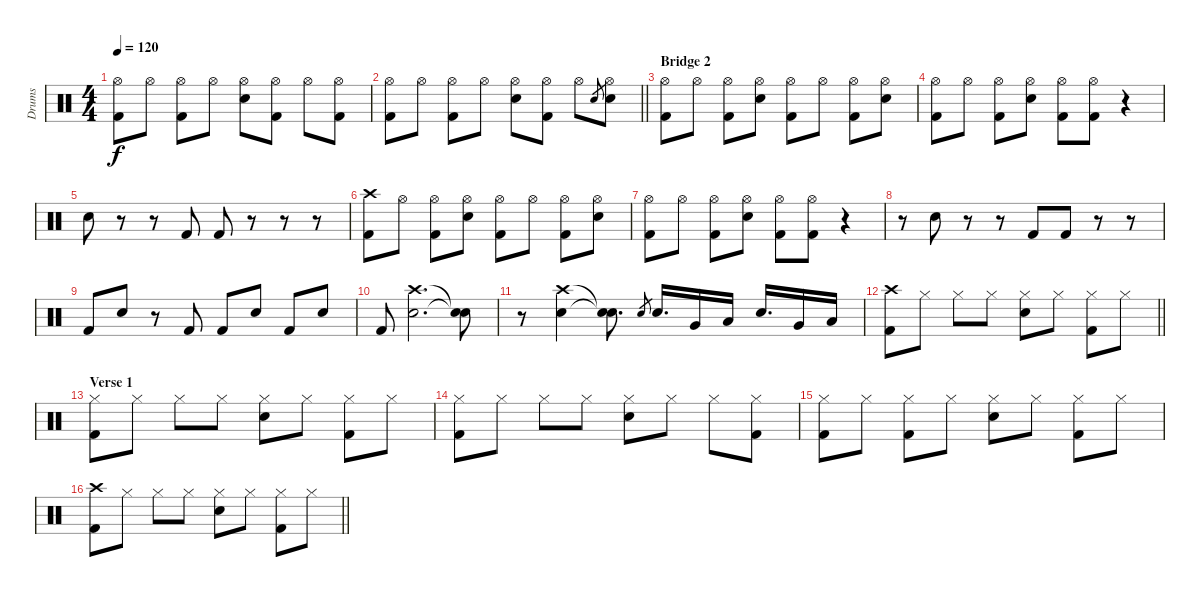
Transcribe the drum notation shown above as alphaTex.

\track ("Drums" "Drums") {instrument percussion}
\staff {score}
\articulation defaults
\ts (4 4)
\tempo 120
\clef neutral
\ks c
("Hi-Hat (open)" "Kick (hit) 2").8{dy f} "Hi-Hat (open)".8 ("Hi-Hat (open)" "Kick (hit) 2").8 "Hi-Hat (open)".8 ("Hi-Hat (open)" "Snare (hit) 2").8 ("Hi-Hat (open)" "Kick (hit) 2").8 "Hi-Hat (open)".8 ("Hi-Hat (open)" "Kick (hit) 2").8 |
\barLineRight lightlight
("Hi-Hat (open)" "Kick (hit) 2").8 "Hi-Hat (open)".8 ("Hi-Hat (open)" "Kick (hit) 2").8 "Hi-Hat (open)".8 ("Hi-Hat (open)" "Snare (hit) 2").8 ("Hi-Hat (open)" "Kick (hit) 2").8 "Hi-Hat (open)".8 "Snare (hit) 2".8{gr} ("Hi-Hat (open)" "Snare (hit) 2").8 |
\section ("" "Bridge 2")
("Hi-Hat (open)" "Kick (hit) 2").8 "Hi-Hat (open)".8 ("Hi-Hat (open)" "Kick (hit) 2").8 ("Hi-Hat (open)" "Snare (hit) 2").8 ("Hi-Hat (open)" "Kick (hit) 2").8 "Hi-Hat (open)".8 ("Hi-Hat (open)" "Kick (hit) 2").8 ("Hi-Hat (open)" "Snare (hit) 2").8 |
("Hi-Hat (open)" "Kick (hit) 2").8 "Hi-Hat (open)".8 ("Hi-Hat (open)" "Kick (hit) 2").8 ("Hi-Hat (open)" "Snare (hit) 2").8 ("Hi-Hat (open)" "Kick (hit) 2").8 ("Hi-Hat (open)" "Kick (hit) 2").8 r.4 |
"Snare (hit) 2".8 r.8 r.8 "Kick (hit) 2".8 "Kick (hit) 2".8 r.8 r.8 r.8 |
("Crash high (hit)" "Kick (hit) 2").8 "Hi-Hat (open)".8 ("Hi-Hat (open)" "Kick (hit) 2").8 ("Hi-Hat (open)" "Snare (hit) 2").8 ("Hi-Hat (open)" "Kick (hit) 2").8 "Hi-Hat (open)".8 ("Hi-Hat (open)" "Kick (hit) 2").8 ("Hi-Hat (open)" "Snare (hit) 2").8 |
("Hi-Hat (open)" "Kick (hit) 2").8 "Hi-Hat (open)".8 ("Hi-Hat (open)" "Kick (hit) 2").8 ("Hi-Hat (open)" "Snare (hit) 2").8 ("Hi-Hat (open)" "Kick (hit) 2").8 ("Hi-Hat (open)" "Kick (hit) 2").8 r.4 |
r.8 "Snare (hit) 2".8 r.8 r.8 "Kick (hit) 2".8 "Kick (hit) 2".8 r.8 r.8 |
"Kick (hit) 2".8 "Snare (hit) 2".8 r.8 "Kick (hit) 2".8 "Kick (hit) 2".8 "Snare (hit) 2".8 "Kick (hit) 2".8 "Snare (hit) 2".8 |
"Kick (hit) 2".8 ("Crash high (hit)" "Snare (hit) 2").2{d} ("Snare (hit)"{t} "Snare (hit)"{t}).8 |
r.8 ("Crash high (hit)" "Snare (hit) 2").4 ("Snare (hit)"{t} "Snare (hit)"{t}).8{d} "Snare (hit) 2".8{gr} "Snare (hit) 2".16{d} "Very Low Tom (hit)".16 "Low Floor Tom (hit)".16 "Snare (hit) 2".16{d} "Very Low Tom (hit)".16 "Low Tom (hit)".16 |
\barLineRight lightlight
("Crash high (hit)" "Kick (hit) 2").8 "Hi-Hat (closed)".8 "Hi-Hat (closed)".8 "Hi-Hat (closed)".8 ("Hi-Hat (closed)" "Snare (hit) 2").8 "Hi-Hat (closed)".8 ("Hi-Hat (closed)" "Kick (hit) 2").8 "Hi-Hat (closed)".8 |
\section ("" "Verse 1")
("Hi-Hat (closed)" "Kick (hit) 2").8 "Hi-Hat (closed)".8 "Hi-Hat (closed)".8 "Hi-Hat (closed)".8 ("Hi-Hat (closed)" "Snare (hit) 2").8 "Hi-Hat (closed)".8 ("Hi-Hat (closed)" "Kick (hit) 2").8 "Hi-Hat (closed)".8 |
("Hi-Hat (closed)" "Kick (hit) 2").8 "Hi-Hat (closed)".8 "Hi-Hat (closed)".8 "Hi-Hat (closed)".8 ("Hi-Hat (closed)" "Snare (hit) 2").8 "Hi-Hat (closed)".8 "Hi-Hat (closed)".8 ("Hi-Hat (closed)" "Kick (hit) 2").8 |
("Hi-Hat (closed)" "Kick (hit) 2").8 "Hi-Hat (closed)".8 ("Hi-Hat (closed)" "Kick (hit) 2").8 "Hi-Hat (closed)".8 ("Hi-Hat (closed)" "Snare (hit) 2").8 "Hi-Hat (closed)".8 ("Hi-Hat (closed)" "Kick (hit) 2").8 "Hi-Hat (closed)".8 |
\barLineRight lightlight
("Crash high (hit)" "Kick (hit) 2").8 "Hi-Hat (closed)".8 "Hi-Hat (closed)".8 "Hi-Hat (closed)".8 ("Hi-Hat (closed)" "Snare (hit) 2").8 "Hi-Hat (closed)".8 ("Hi-Hat (closed)" "Kick (hit) 2").8 "Hi-Hat (closed)".8
